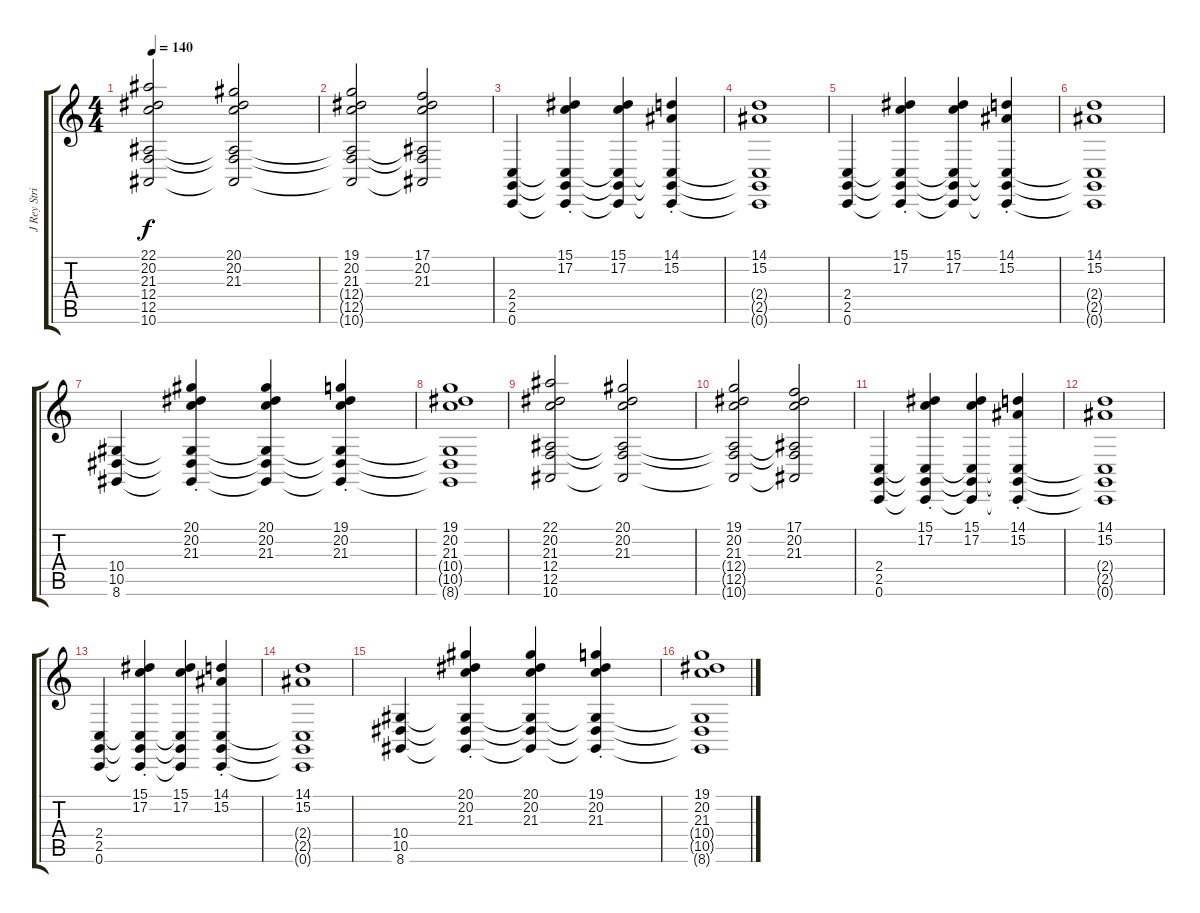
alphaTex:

\track ("J Rey Strings" "J Rey Stri") {instrument stringensemble1}
\staff {score tabs}
\tuning (C4 G3 Eb3 Bb2 F2 C2) {hide}
\ts (4 4)
\tempo 140
\clef g2
\ks c
(22.1 20.2 21.3 12.4 12.5 10.6).2{dy f} (20.1 20.2 21.3 12.4{t} 12.5{t} 10.6{t}).2 |
(19.1 20.2 21.3 12.4{t} 12.5{t} 10.6{t}).2 (17.1 20.2 21.3 12.4{t} 12.5{t} 10.6{t}).2 |
(2.4 2.5 0.6).4 (15.1{st} 17.2{st} 2.4{t} 2.5{t} 0.6{t}).4 (15.1 17.2 2.4{t} 2.5{t} 0.6{t}).4 (14.1{st} 15.2{st} 2.4{t} 2.5{t} 0.6{t}).4 |
(14.1 15.2 2.4{t} 2.5{t} 0.6{t}).1 |
(2.4 2.5 0.6).4 (15.1{st} 17.2{st} 2.4{t} 2.5{t} 0.6{t}).4 (15.1 17.2 2.4{t} 2.5{t} 0.6{t}).4 (14.1{st} 15.2{st} 2.4{t} 2.5{t} 0.6{t}).4 |
(14.1 15.2 2.4{t} 2.5{t} 0.6{t}).1 |
(10.4 10.5 8.6).4 (20.1{st} 20.2{st} 21.3{st} 10.4{t} 10.5{t} 8.6{t}).4 (20.1 20.2 21.3 10.4{t} 10.5{t} 8.6{t}).4 (19.1{st} 20.2{st} 21.3{st} 10.4{t} 10.5{t} 8.6{t}).4 |
(19.1 20.2 21.3 10.4{t} 10.5{t} 8.6{t}).1 |
(22.1 20.2 21.3 12.4 12.5 10.6).2 (20.1 20.2 21.3 12.4{t} 12.5{t} 10.6{t}).2 |
(19.1 20.2 21.3 12.4{t} 12.5{t} 10.6{t}).2 (17.1 20.2 21.3 12.4{t} 12.5{t} 10.6{t}).2 |
(2.4 2.5 0.6).4 (15.1{st} 17.2{st} 2.4{t} 2.5{t} 0.6{t}).4 (15.1 17.2 2.4{t} 2.5{t} 0.6{t}).4 (14.1{st} 15.2{st} 2.4{t} 2.5{t} 0.6{t}).4 |
(14.1 15.2 2.4{t} 2.5{t} 0.6{t}).1 |
(2.4 2.5 0.6).4 (15.1{st} 17.2{st} 2.4{t} 2.5{t} 0.6{t}).4 (15.1 17.2 2.4{t} 2.5{t} 0.6{t}).4 (14.1{st} 15.2{st} 2.4{t} 2.5{t} 0.6{t}).4 |
(14.1 15.2 2.4{t} 2.5{t} 0.6{t}).1 |
(10.4 10.5 8.6).4 (20.1{st} 20.2{st} 21.3{st} 10.4{t} 10.5{t} 8.6{t}).4 (20.1 20.2 21.3 10.4{t} 10.5{t} 8.6{t}).4 (19.1{st} 20.2{st} 21.3{st} 10.4{t} 10.5{t} 8.6{t}).4 |
(19.1 20.2 21.3 10.4{t} 10.5{t} 8.6{t}).1
